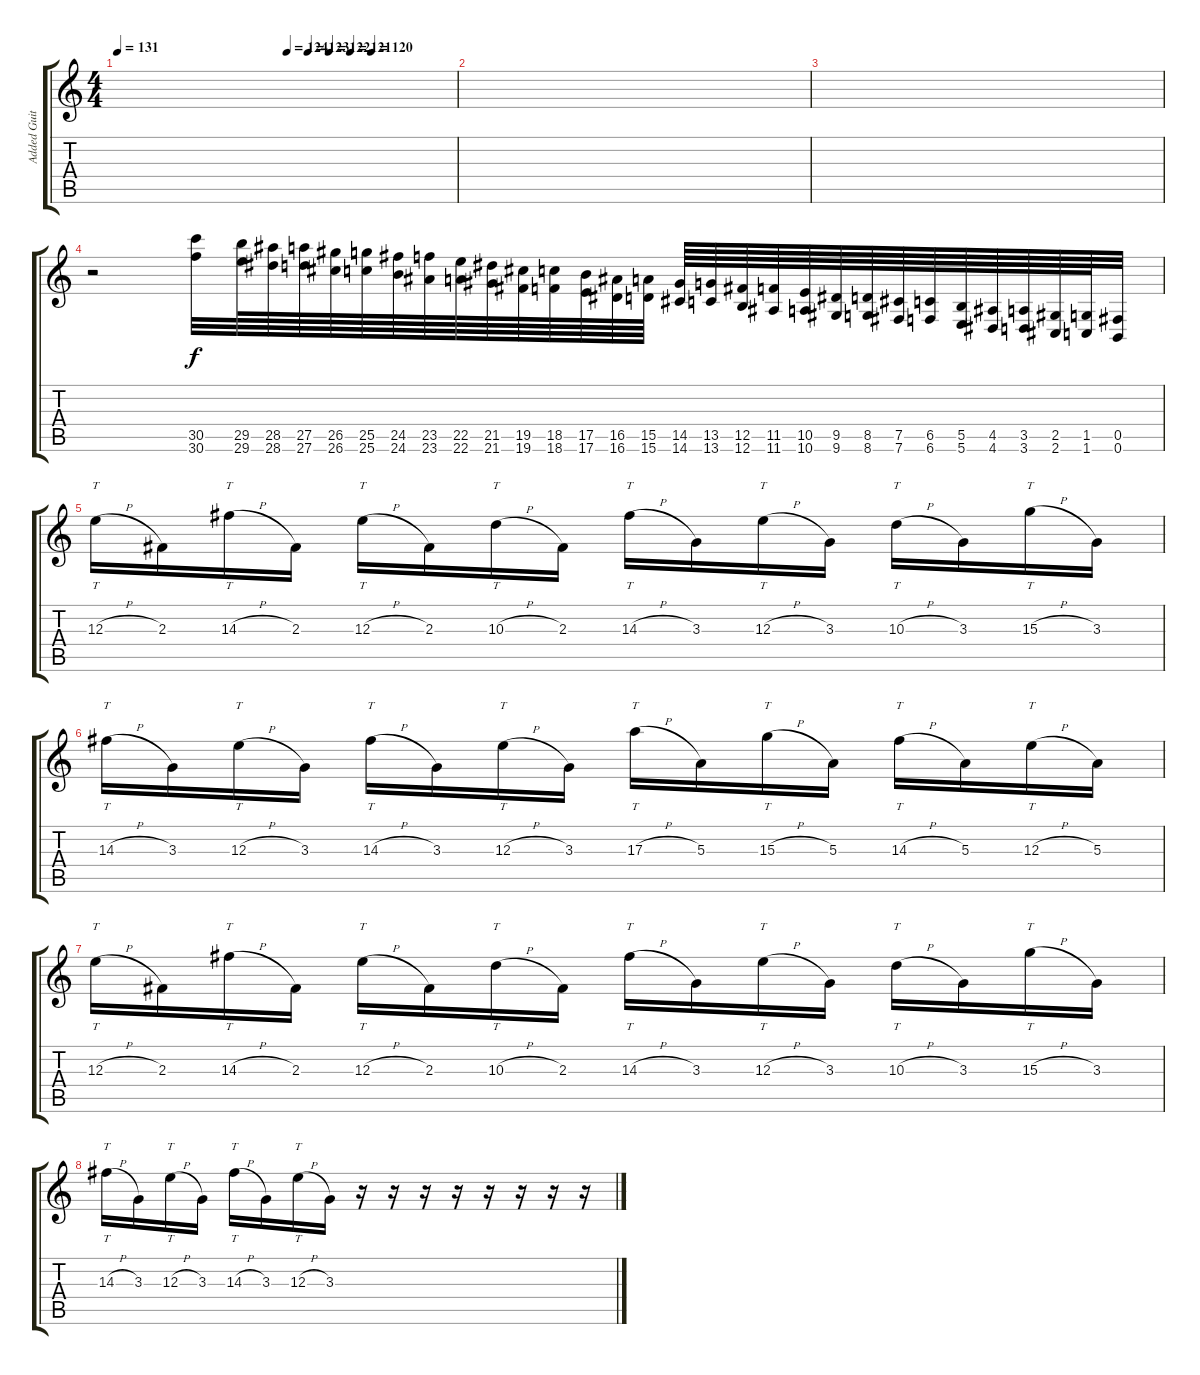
\track ("Added Guitar 1" "Added Guit") {instrument distortionguitar}
\staff {score tabs}
\tuning (Db4 Ab3 E3 B2 Gb2 B1) {hide}
\ts (4 4)
\tempo 131
\tempo (124 0.5)
\tempo (123 0.5625)
\tempo (122 0.625)
\tempo (121 0.6875)
\tempo (120 0.75)
\clef g2
\ks c
|
|
|
r.2{instrument guitarfretnoise} (30.5 30.6).32 (29.5 29.6).64 (28.5 28.6).64 (27.5 27.6).64 (26.5 26.6).64 (25.5 25.6).64 (24.5 24.6).64 (23.5 23.6).64 (22.5 22.6).64 (21.5 21.6).64 (19.5 19.6).64 (18.5 18.6).64 (17.5 17.6).64 (16.5 16.6).64 (15.5 15.6).64 (14.5 14.6).64 (13.5 13.6).64 (12.5 12.6).64 (11.5 11.6).64 (10.5 10.6).64 (9.5 9.6).64 (8.5 8.6).64 (7.5 7.6).64 (6.5 6.6).64 (5.5 5.6).64 (4.5 4.6).64 (3.5 3.6).64 (2.5 2.6).64 (1.5 1.6).64 (0.5 0.6).32 |
12.3{h}.16{tt volume 13 instrument distortionguitar} 2.3.16 14.3{h}.16{tt} 2.3.16 12.3{h}.16{tt} 2.3.16 10.3{h}.16{tt} 2.3.16 14.3{h}.16{tt} 3.3.16 12.3{h}.16{tt} 3.3.16 10.3{h}.16{tt} 3.3.16 15.3{h}.16{tt} 3.3.16 |
14.3{h}.16{tt} 3.3.16 12.3{h}.16{tt} 3.3.16 14.3{h}.16{tt} 3.3.16 12.3{h}.16{tt} 3.3.16 17.3{h}.16{tt} 5.3.16 15.3{h}.16{tt} 5.3.16 14.3{h}.16{tt} 5.3.16 12.3{h}.16{tt} 5.3.16 |
12.3{h}.16{tt volume 13 instrument distortionguitar} 2.3.16 14.3{h}.16{tt} 2.3.16 12.3{h}.16{tt} 2.3.16 10.3{h}.16{tt} 2.3.16 14.3{h}.16{tt} 3.3.16 12.3{h}.16{tt} 3.3.16 10.3{h}.16{tt} 3.3.16 15.3{h}.16{tt} 3.3.16 |
14.3{h}.16{tt} 3.3.16 12.3{h}.16{tt} 3.3.16 14.3{h}.16{tt} 3.3.16 12.3{h}.16{tt} 3.3.16 r.16 r.16 r.16 r.16 r.16 r.16 r.16 r.16
